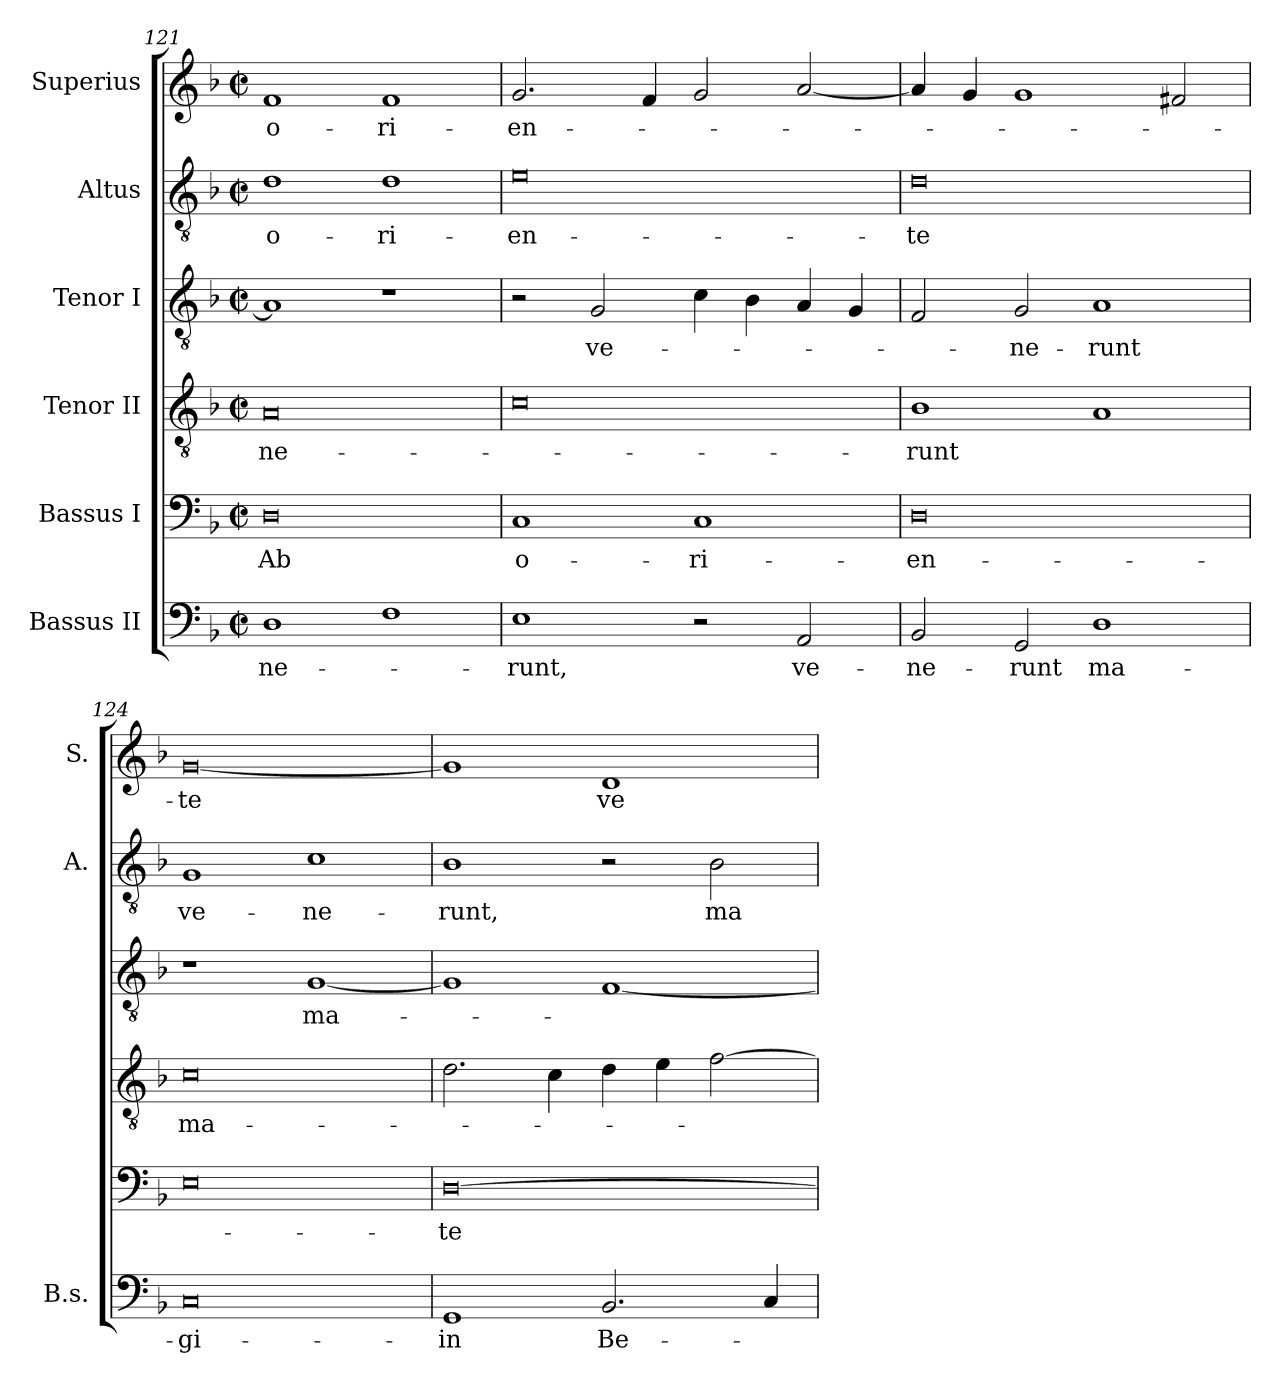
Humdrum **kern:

**kern	**text	**kern	**text	**kern	**text	**kern	**text	**kern	**text	**kern	**text
*part6	*part6	*part5	*part5	*part4	*part4	*part3	*part3	*part2	*part2	*part1	*part1
*staff6	*staff6	*staff5	*staff5	*staff4	*staff4	*staff3	*staff3	*staff2	*staff2	*staff1	*staff1
*I"Bassus II	*	*I"Bassus I	*	*I"Tenor II	*	*I"Tenor I	*	*I"Altus	*	*I"Superius	*
*I'B.s.	*	*	*	*	*	*	*	*I'A.	*	*I'S.	*
*clefF4	*	*clefF4	*	*clefGv2	*	*clefGv2	*	*clefGv2	*	*clefG2	*
*	*	*	*	*ITrd7c12	*	*ITrd7c12	*	*ITrd7c12	*	*	*
*k[b-]	*	*k[b-]	*	*k[b-]	*	*k[b-]	*	*k[b-]	*	*k[b-]	*
*F:	*	*F:	*	*F:	*	*F:	*	*F:	*	*F:	*
*M2/2	*	*M2/2	*	*M2/2	*	*M2/2	*	*M2/2	*	*M2/2	*
*met(c|)	*	*met(c|)	*	*met(c|)	*	*met(c|)	*	*met(c|)	*	*met(c|)	*
=121	=121	=121	=121	=121	=121	=121	=121	=121	=121	=121	=121
!	!LO:LY:b:color=#000000	!	!	!	!	!	!	!	!	!	!
!	!	!	!LO:LY:b:color=#000000	!	!	!	!	!	!	!	!
!	!	!	!	!	!LO:LY:b:color=#000000	!	!	!	!	!	!
!	!	!	!	!	!	!	!	!	!LO:LY:b:color=#000000	!	!
!	!	!	!	!	!	!	!	!	!	!	!LO:LY:b:color=#000000
1Di	-ne-	0Di	Ab	0AAi	-ne-	1AAi]	.	1Di	o-	1fi	o-
!	!	!	!	!	!	!	!	!	!LO:LY:b:color=#000000	!	!
!	!	!	!	!	!	!	!	!	!	!	!LO:LY:b:color=#000000
1Fi	.	.	.	.	.	1r	.	1Di	-ri-	1fi	-ri-
=122	=122	=122	=122	=122	=122	=122	=122	=122	=122	=122	=122
!	!LO:LY:b:color=#000000	!	!	!	!	!	!	!	!	!	!
!	!	!	!LO:LY:b:color=#000000	!	!	!	!	!	!	!	!
!	!	!	!	!	!	!	!	!	!LO:LY:b:color=#000000	!	!
!	!	!	!	!	!	!	!	!	!	!	!LO:LY:b:color=#000000
1Ei	-runt,	1Ci	o-	0Ci	.	2r	.	0Ei	-en-	2.gi/	-en-
!	!	!	!	!	!	!	!LO:LY:b:color=#000000	!	!	!	!
.	.	.	.	.	.	2GGi/	ve-	.	.	.	.
.	.	.	.	.	.	.	.	.	.	4fi/	.
!	!	!	!LO:LY:b:color=#000000	!	!	!	!	!	!	!	!
2r	.	1Ci	-ri-	.	.	4Ci\	.	.	.	2gi/	.
.	.	.	.	.	.	4BB-i\	.	.	.	.	.
!	!LO:LY:b:color=#000000	!	!	!	!	!	!	!	!	!	!
2AAi/	ve-	.	.	.	.	4AAi/	.	.	.	[<2ai/	.
.	.	.	.	.	.	4GGi/	.	.	.	.	.
=123	=123	=123	=123	=123	=123	=123	=123	=123	=123	=123	=123
!	!LO:LY:b:color=#000000	!	!	!	!	!	!	!	!	!	!
!	!	!	!LO:LY:b:color=#000000	!	!	!	!	!	!	!	!
!	!	!	!	!	!LO:LY:b:color=#000000	!	!	!	!	!	!
!	!	!	!	!	!	!	!	!	!LO:LY:b:color=#000000	!	!
2BB-i/	-ne-	0Di	-en-	1BB-i	-runt	2FFi/	.	0Di	-te	4ai/]	.
.	.	.	.	.	.	.	.	.	.	4gi/	.
!	!LO:LY:b:color=#000000	!	!	!	!	!	!	!	!	!	!
!	!	!	!	!	!	!	!LO:LY:b:color=#000000	!	!	!	!
2GGi/	-runt	.	.	.	.	2GGi/	-ne-	.	.	1gi	.
!	!LO:LY:b:color=#000000	!	!	!	!	!	!	!	!	!	!
!	!	!	!	!	!	!	!LO:LY:b:color=#000000	!	!	!	!
1Di	ma-	.	.	1AAi	.	1AAi	-runt	.	.	.	.
.	.	.	.	.	.	.	.	.	.	2f#Xi/	.
=124	=124	=124	=124	=124	=124	=124	=124	=124	=124	=124	=124
!	!LO:LY:b:color=#000000	!	!	!	!	!	!	!	!	!	!
!	!	!	!	!	!LO:LY:b:color=#000000	!	!	!	!	!	!
!	!	!	!	!	!	!	!	!	!LO:LY:b:color=#000000	!	!
!	!	!	!	!	!	!	!	!	!	!	!LO:LY:b:color=#000000
0Ci	-gi-	0Ei	.	0Ci	ma-	1r	.	1GGi	ve-	[<0gi	-te
!	!	!	!	!	!	!	!LO:LY:b:color=#000000	!	!	!	!
!	!	!	!	!	!	!	!	!	!LO:LY:b:color=#000000	!	!
.	.	.	.	.	.	[<1GGi	ma-	1Ci	-ne-	.	.
!!LO:LB:g=z
=125	=125	=125	=125	=125	=125	=125	=125	=125	=125	=125	=125
!	!LO:LY:b:color=#000000	!	!	!	!	!	!	!	!	!	!
!	!	!	!LO:LY:b:color=#000000	!	!	!	!	!	!	!	!
!	!	!	!	!	!	!	!	!	!LO:LY:b:color=#000000	!	!
1GGi	-in	[>0Di	-te	2.Di\	.	1GGi]	.	1BB-i	-runt,	1gi]	.
.	.	.	.	4Ci\	.	.	.	.	.	.	.
!	!LO:LY:b:color=#000000	!	!	!	!	!	!	!	!	!	!
!	!	!	!	!	!	!	!	!	!	!	!LO:LY:b:color=#000000
2.BB-i/	Be-	.	.	4Di\	.	[<1FFi	.	2r	.	1di	ve-
.	.	.	.	4Ei\	.	.	.	.	.	.	.
!	!	!	!	!	!	!	!	!	!LO:LY:b:color=#000000	!	!
.	.	.	.	[>2Fi\	.	.	.	2BB-i\	ma-	.	.
4Ci/	.	.	.	.	.	.	.	.	.	.	.
=	=	=	=	=	=	=	=	=	=	=	=
*-	*-	*-	*-	*-	*-	*-	*-	*-	*-	*-	*-
